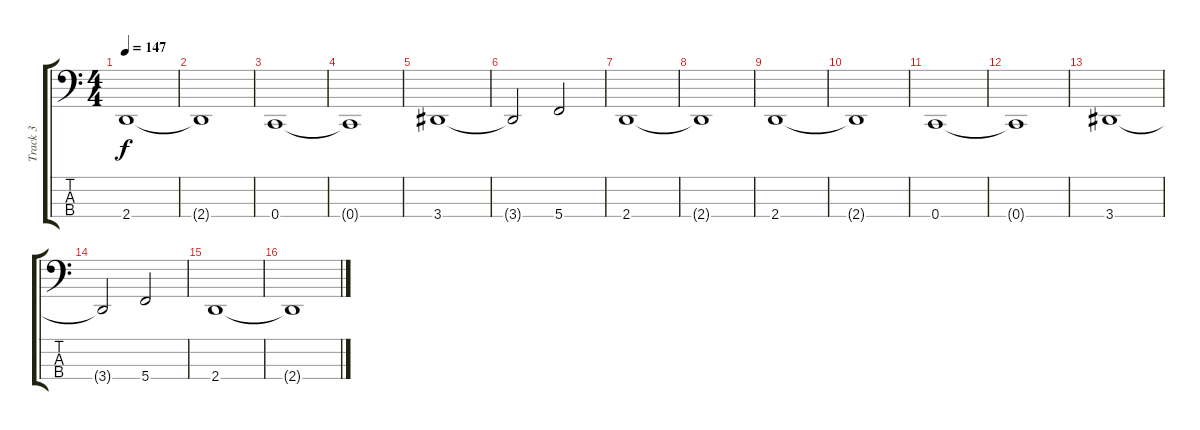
\track ("Track 3" "Track 3") {instrument electricbasspick}
\staff {score tabs}
\tuning (F2 C2 G1 C1) {hide}
\ts (4 4)
\tempo 147
\clef f4
\ks c
2.4.1{dy f} |
2.4{t}.1 |
0.4.1 |
0.4{t}.1 |
3.4.1 |
3.4{t}.2 5.4.2 |
2.4.1 |
2.4{t}.1 |
2.4.1 |
2.4{t}.1 |
0.4.1 |
0.4{t}.1 |
3.4.1 |
3.4{t}.2 5.4.2 |
2.4.1 |
2.4{t}.1
